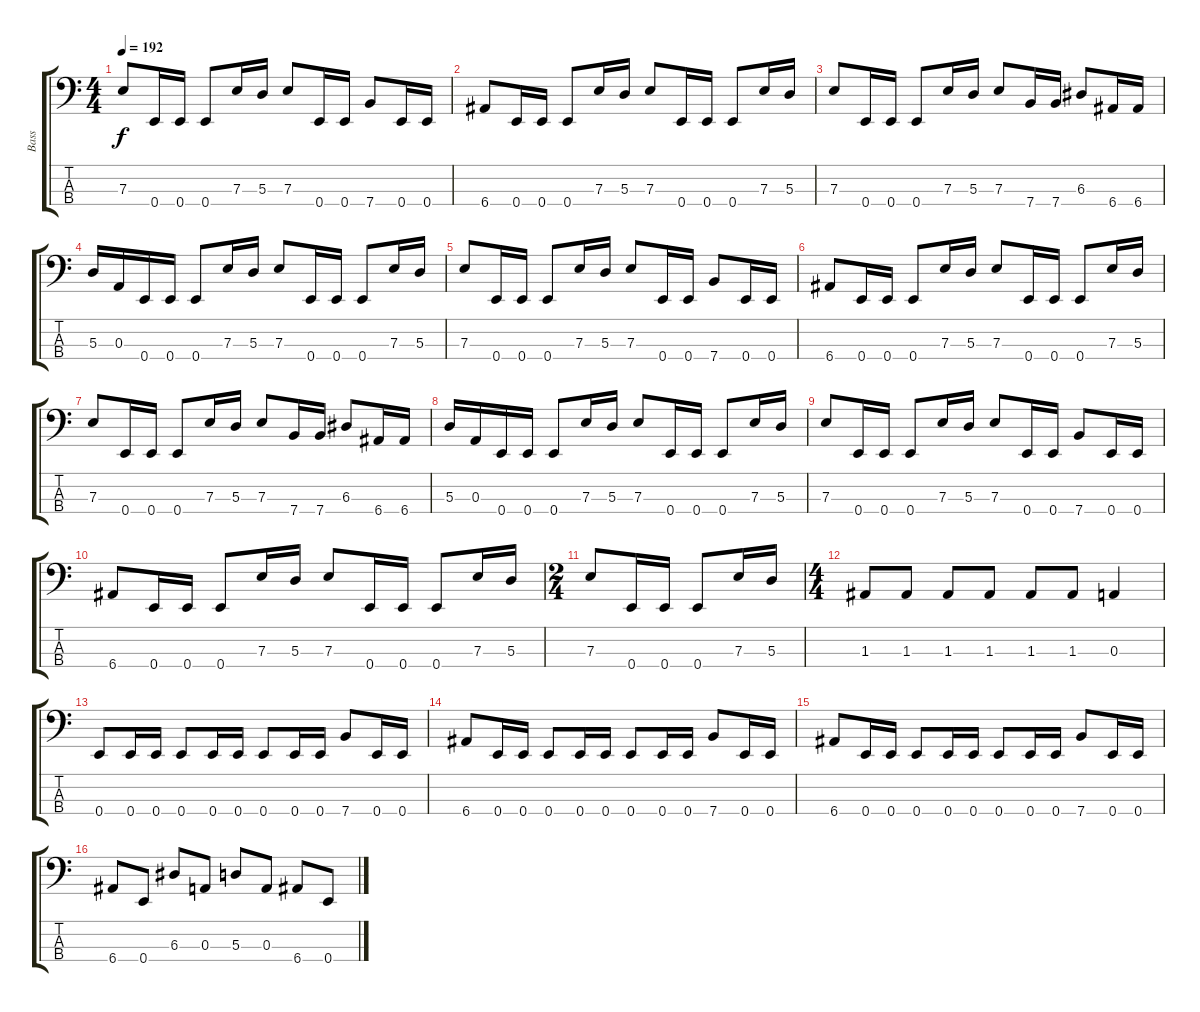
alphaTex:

\track ("Bass" "Bass") {instrument electricbasspick}
\staff {score tabs}
\tuning (G2 D2 A1 E1) {hide}
\ts (4 4)
\tempo 192
\clef f4
\ks c
7.3.8{dy f} 0.4.16 0.4.16 0.4.8 7.3.16 5.3.16 7.3.8 0.4.16 0.4.16 7.4.8 0.4.16 0.4.16 |
6.4.8 0.4.16 0.4.16 0.4.8 7.3.16 5.3.16 7.3.8 0.4.16 0.4.16 0.4.8 7.3.16 5.3.16 |
7.3.8 0.4.16 0.4.16 0.4.8 7.3.16 5.3.16 7.3.8 7.4.16 7.4.16 6.3.8 6.4.16 6.4.16 |
5.3.16 0.3.16 0.4.16 0.4.16 0.4.8 7.3.16 5.3.16 7.3.8 0.4.16 0.4.16 0.4.8 7.3.16 5.3.16 |
7.3.8 0.4.16 0.4.16 0.4.8 7.3.16 5.3.16 7.3.8 0.4.16 0.4.16 7.4.8 0.4.16 0.4.16 |
6.4.8 0.4.16 0.4.16 0.4.8 7.3.16 5.3.16 7.3.8 0.4.16 0.4.16 0.4.8 7.3.16 5.3.16 |
7.3.8 0.4.16 0.4.16 0.4.8 7.3.16 5.3.16 7.3.8 7.4.16 7.4.16 6.3.8 6.4.16 6.4.16 |
5.3.16 0.3.16 0.4.16 0.4.16 0.4.8 7.3.16 5.3.16 7.3.8 0.4.16 0.4.16 0.4.8 7.3.16 5.3.16 |
7.3.8 0.4.16 0.4.16 0.4.8 7.3.16 5.3.16 7.3.8 0.4.16 0.4.16 7.4.8 0.4.16 0.4.16 |
6.4.8 0.4.16 0.4.16 0.4.8 7.3.16 5.3.16 7.3.8 0.4.16 0.4.16 0.4.8 7.3.16 5.3.16 |
\ts (2 4)
7.3.8 0.4.16 0.4.16 0.4.8 7.3.16 5.3.16 |
\ts (4 4)
1.3.8 1.3.8 1.3.8 1.3.8 1.3.8 1.3.8 0.3.4 |
0.4.8 0.4.16 0.4.16 0.4.8 0.4.16 0.4.16 0.4.8 0.4.16 0.4.16 7.4.8 0.4.16 0.4.16 |
6.4.8 0.4.16 0.4.16 0.4.8 0.4.16 0.4.16 0.4.8 0.4.16 0.4.16 7.4.8 0.4.16 0.4.16 |
6.4.8 0.4.16 0.4.16 0.4.8 0.4.16 0.4.16 0.4.8 0.4.16 0.4.16 7.4.8 0.4.16 0.4.16 |
6.4.8 0.4.8 6.3.8 0.3.8 5.3.8 0.3.8 6.4.8 0.4.8
